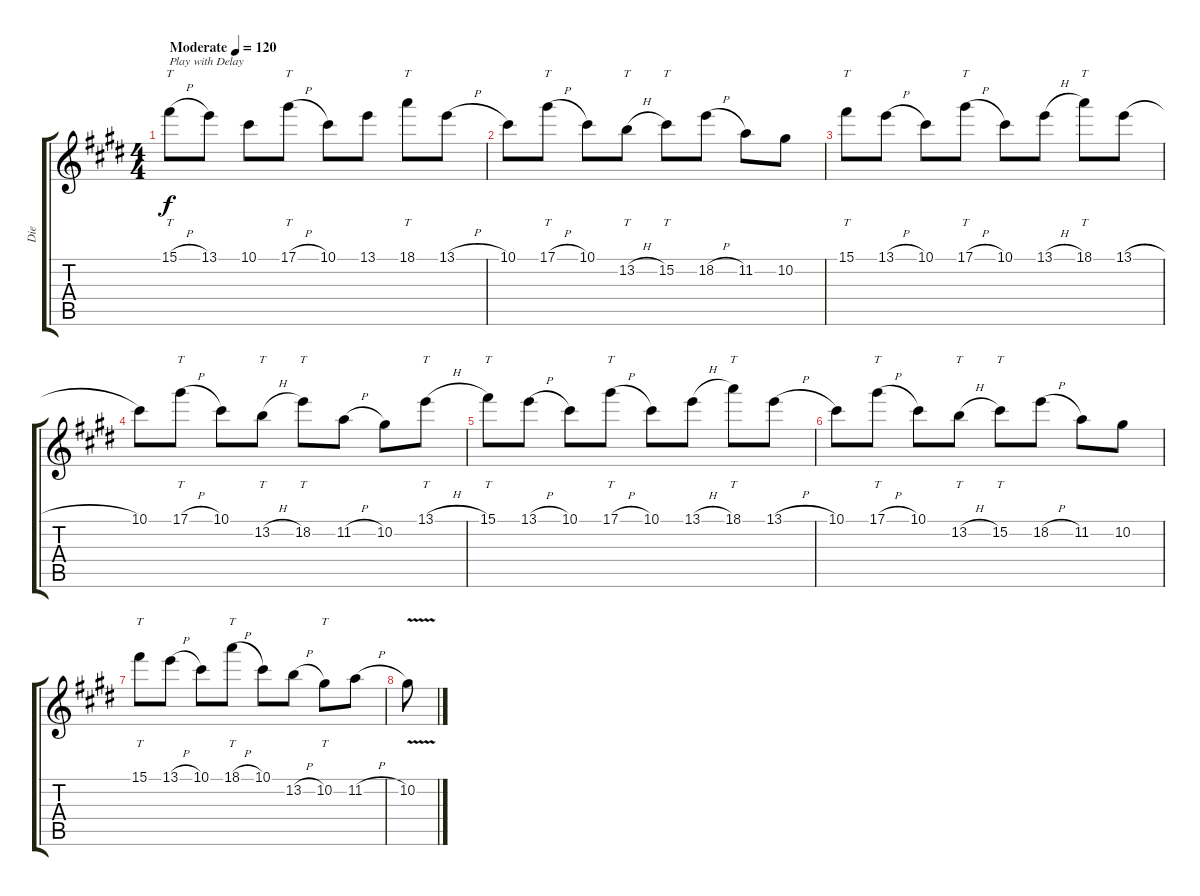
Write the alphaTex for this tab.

\track ("Die" "Die") {instrument overdrivenguitar}
\staff {score tabs}
\tuning (Eb4 Bb3 Gb3 Db3 Ab2 Db2) {hide}
\ts (4 4)
\tempo (120 "Moderate")
\clef g2
\ks e
15.1{h}.8{tt txt "Play with Delay" dy f instrument overdrivenguitar} 13.1.8 10.1.8 17.1{h}.8{tt} 10.1.8 13.1.8 18.1.8{tt} 13.1{h}.8 |
10.1.8 17.1{h}.8{tt} 10.1.8 13.2{h}.8{tt} 15.2.8{tt} 18.2{h}.8 11.2.8 10.2.8 |
15.1.8{tt} 13.1{h}.8 10.1.8 17.1{h}.8{tt} 10.1.8 13.1{h}.8 18.1.8{tt} 13.1{h}.8 |
10.1.8 17.1{h}.8{tt} 10.1.8 13.2{h}.8{tt} 18.2.8{tt} 11.2{h}.8 10.2.8 13.1{h}.8{tt} |
15.1.8{tt} 13.1{h}.8 10.1.8 17.1{h}.8{tt} 10.1.8 13.1{h}.8 18.1.8{tt} 13.1{h}.8 |
10.1.8 17.1{h}.8{tt} 10.1.8 13.2{h}.8{tt} 15.2.8{tt} 18.2{h}.8 11.2.8 10.2.8 |
15.1.8{tt} 13.1{h}.8 10.1.8 18.1{h}.8{tt} 10.1.8 13.2{h}.8 10.2.8{tt} 11.2{h}.8 |
10.2{v}.8
